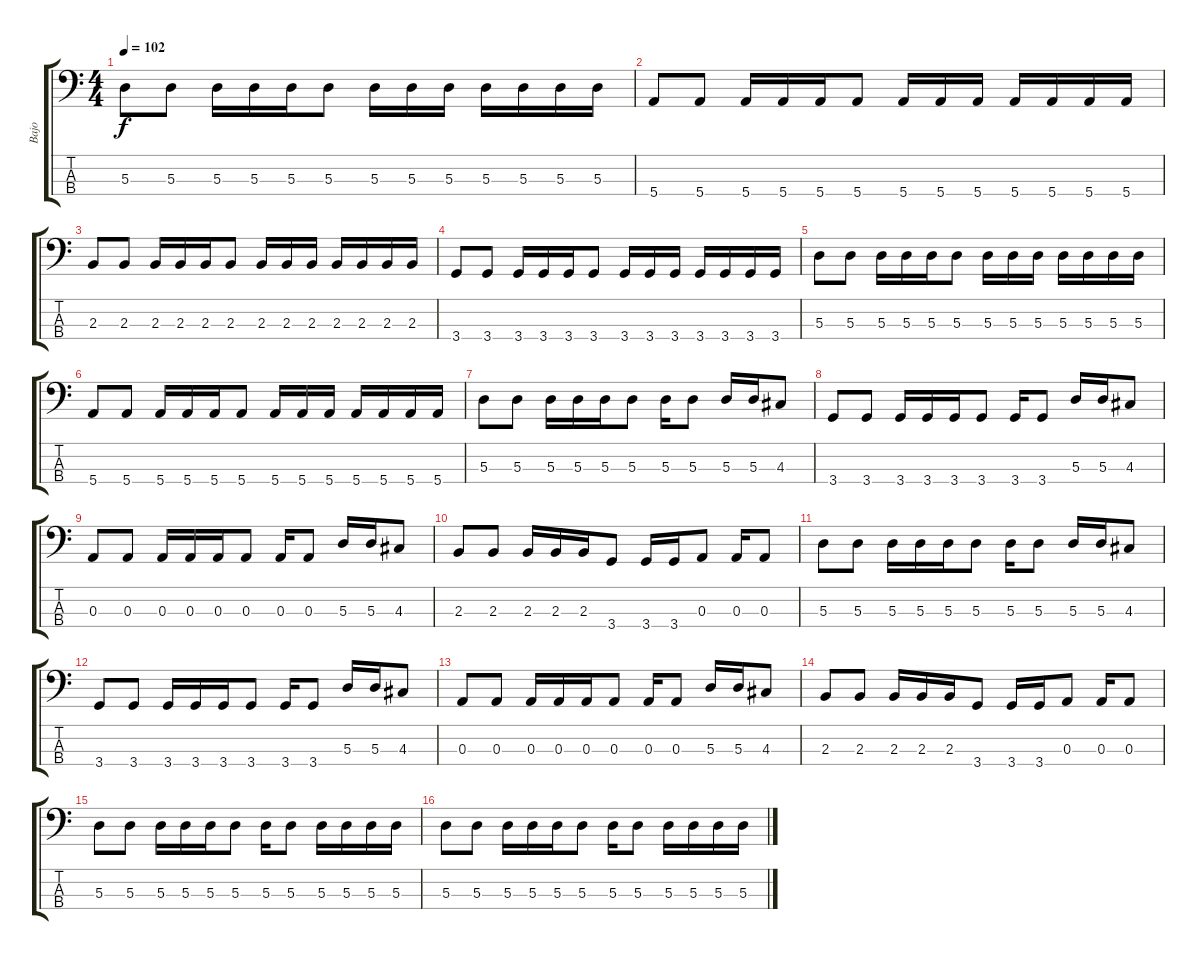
\track ("Bajo" "Bajo") {instrument electricbasspick}
\staff {score tabs}
\tuning (G2 D2 A1 E1) {hide}
\ts (4 4)
\tempo 102
\clef f4
\ks c
5.3.8{dy f} 5.3.8 5.3.16 5.3.16 5.3.16 5.3.8 5.3.16 5.3.16 5.3.16 5.3.16 5.3.16 5.3.16 5.3.16 |
5.4.8 5.4.8 5.4.16 5.4.16 5.4.16 5.4.8 5.4.16 5.4.16 5.4.16 5.4.16 5.4.16 5.4.16 5.4.16 |
2.3.8 2.3.8 2.3.16 2.3.16 2.3.16 2.3.8 2.3.16 2.3.16 2.3.16 2.3.16 2.3.16 2.3.16 2.3.16 |
3.4.8 3.4.8 3.4.16 3.4.16 3.4.16 3.4.8 3.4.16 3.4.16 3.4.16 3.4.16 3.4.16 3.4.16 3.4.16 |
5.3.8 5.3.8 5.3.16 5.3.16 5.3.16 5.3.8 5.3.16 5.3.16 5.3.16 5.3.16 5.3.16 5.3.16 5.3.16 |
5.4.8 5.4.8 5.4.16 5.4.16 5.4.16 5.4.8 5.4.16 5.4.16 5.4.16 5.4.16 5.4.16 5.4.16 5.4.16 |
5.3.8 5.3.8 5.3.16 5.3.16 5.3.16 5.3.8 5.3.16 5.3.8 5.3.16 5.3.16 4.3.8 |
3.4.8 3.4.8 3.4.16 3.4.16 3.4.16 3.4.8 3.4.16 3.4.8 5.3.16 5.3.16 4.3.8 |
0.3.8 0.3.8 0.3.16 0.3.16 0.3.16 0.3.8 0.3.16 0.3.8 5.3.16 5.3.16 4.3.8 |
2.3.8 2.3.8 2.3.16 2.3.16 2.3.16 3.4.8 3.4.16 3.4.16 0.3.8 0.3.16 0.3.8 |
5.3.8 5.3.8 5.3.16 5.3.16 5.3.16 5.3.8 5.3.16 5.3.8 5.3.16 5.3.16 4.3.8 |
3.4.8 3.4.8 3.4.16 3.4.16 3.4.16 3.4.8 3.4.16 3.4.8 5.3.16 5.3.16 4.3.8 |
0.3.8 0.3.8 0.3.16 0.3.16 0.3.16 0.3.8 0.3.16 0.3.8 5.3.16 5.3.16 4.3.8 |
2.3.8 2.3.8 2.3.16 2.3.16 2.3.16 3.4.8 3.4.16 3.4.16 0.3.8 0.3.16 0.3.8 |
5.3.8 5.3.8 5.3.16 5.3.16 5.3.16 5.3.8 5.3.16 5.3.8 5.3.16 5.3.16 5.3.16 5.3.16 |
5.3.8 5.3.8 5.3.16 5.3.16 5.3.16 5.3.8 5.3.16 5.3.8 5.3.16 5.3.16 5.3.16 5.3.16
